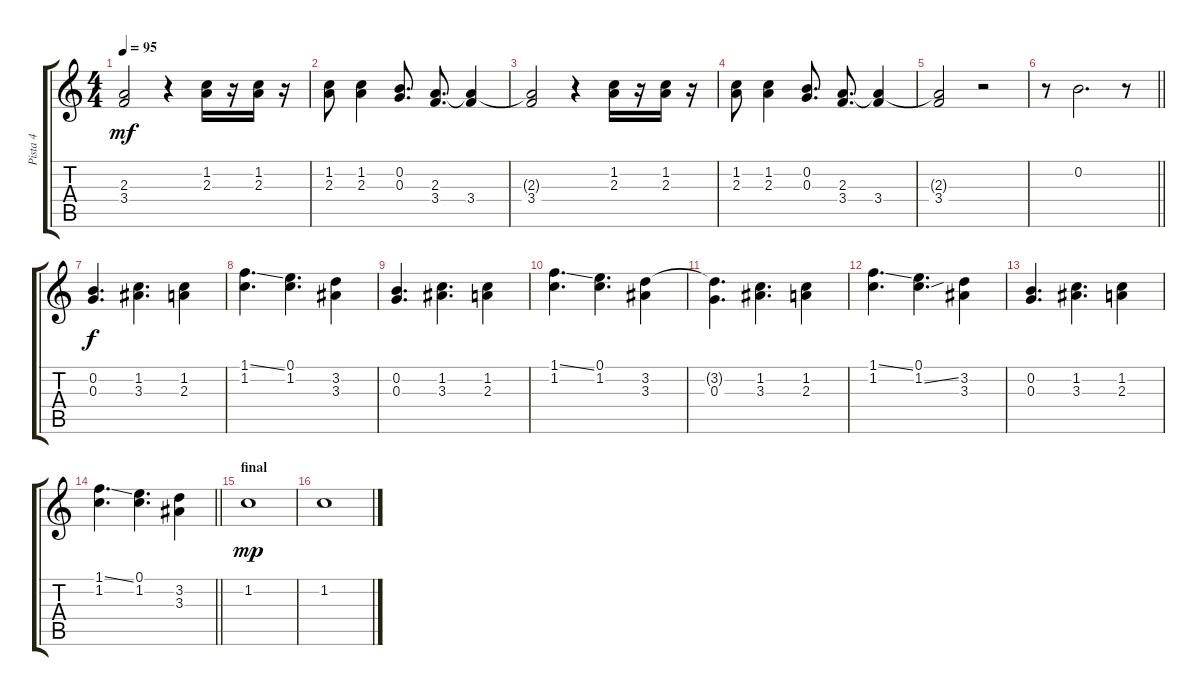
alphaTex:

\track ("Pista 4" "Pista 4") {instrument contrabass}
\staff {score tabs}
\tuning (E4 B3 G3 D3 A2 E2) {hide}
\ts (4 4)
\tempo 95
\clef g2
\ks c
(2.3{t} 3.4).2{dy mf} r.4 (1.2 2.3).16 r.16 (1.2 2.3).16 r.16 |
(1.2 2.3).8 (1.2 2.3).4 (0.2 0.3).8{d} (2.3 3.4).8{d} (2.3{t} 3.4).4 |
(2.3{t} 3.4).2 r.4 (1.2 2.3).16 r.16 (1.2 2.3).16 r.16 |
(1.2 2.3).8 (1.2 2.3).4 (0.2 0.3).8{d} (2.3 3.4).8{d} (2.3{t} 3.4).4 |
(2.3{t} 3.4).2 r.2 |
\barLineRight lightlight
r.8 0.2.2{d} r.8 |
\section ("" "")
(0.2 0.3).4{d dy f} (1.2 3.3).4{d} (1.2 2.3).4 |
(1.1{ss} 1.2).4{d} (0.1 1.2).4{d} (3.2 3.3).4 |
(0.2 0.3).4{d} (1.2 3.3).4{d} (1.2 2.3).4 |
(1.1{ss} 1.2).4{d} (0.1 1.2).4{d} (3.2 3.3).4 |
(3.2{t} 0.3).4{d} (1.2 3.3).4{d} (1.2 2.3).4 |
(1.1{ss} 1.2).4{d} (0.1 1.2{ss}).4{d} (3.2 3.3).4 |
(0.2 0.3).4{d} (1.2 3.3).4{d} (1.2 2.3).4 |
\barLineRight lightlight
(1.1{ss} 1.2).4{d} (0.1 1.2).4{d} (3.2 3.3).4 |
\section ("" "final")
1.2.1{dy mp} |
1.2.1
